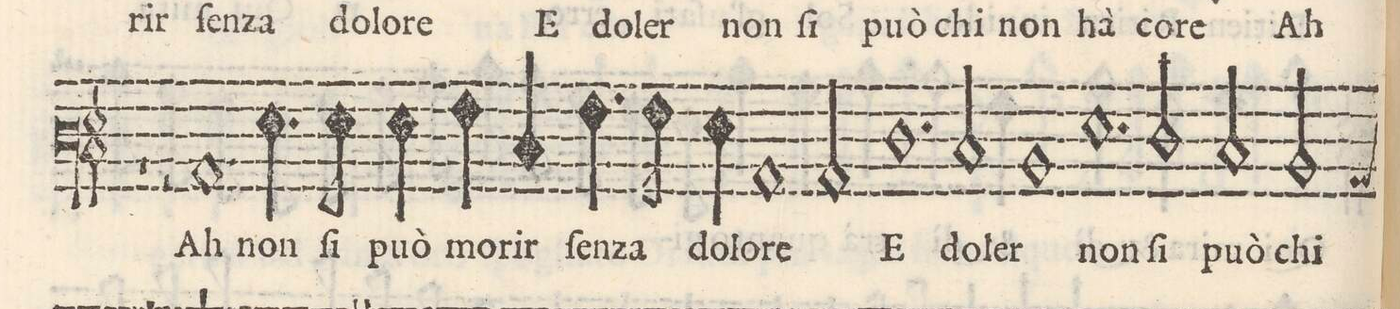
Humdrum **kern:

**kern	**text
*I"BASSO	*
*clefF3	*
*k[]	*
*met(C|)	*
*M2/1	*
1r	.
=25-	=25-
2r	.
1C	Ah
4.G\	non
8G\	fi
=26-	=26-
4G\	può
4A\	mo-
4E/	-rir
4.A\	ſen-
8A\	-za
4G\	do-
1C/	-lo-
=27-	=27-
2C/	-re
1.F	E
=28-	=28-
2E/	do-
1D	-ler
=29-	=29-
1.G	non
2F/	fi
=30-	=30-
2E/	può
2D/	chi
*custos:C	*
*-	*-
